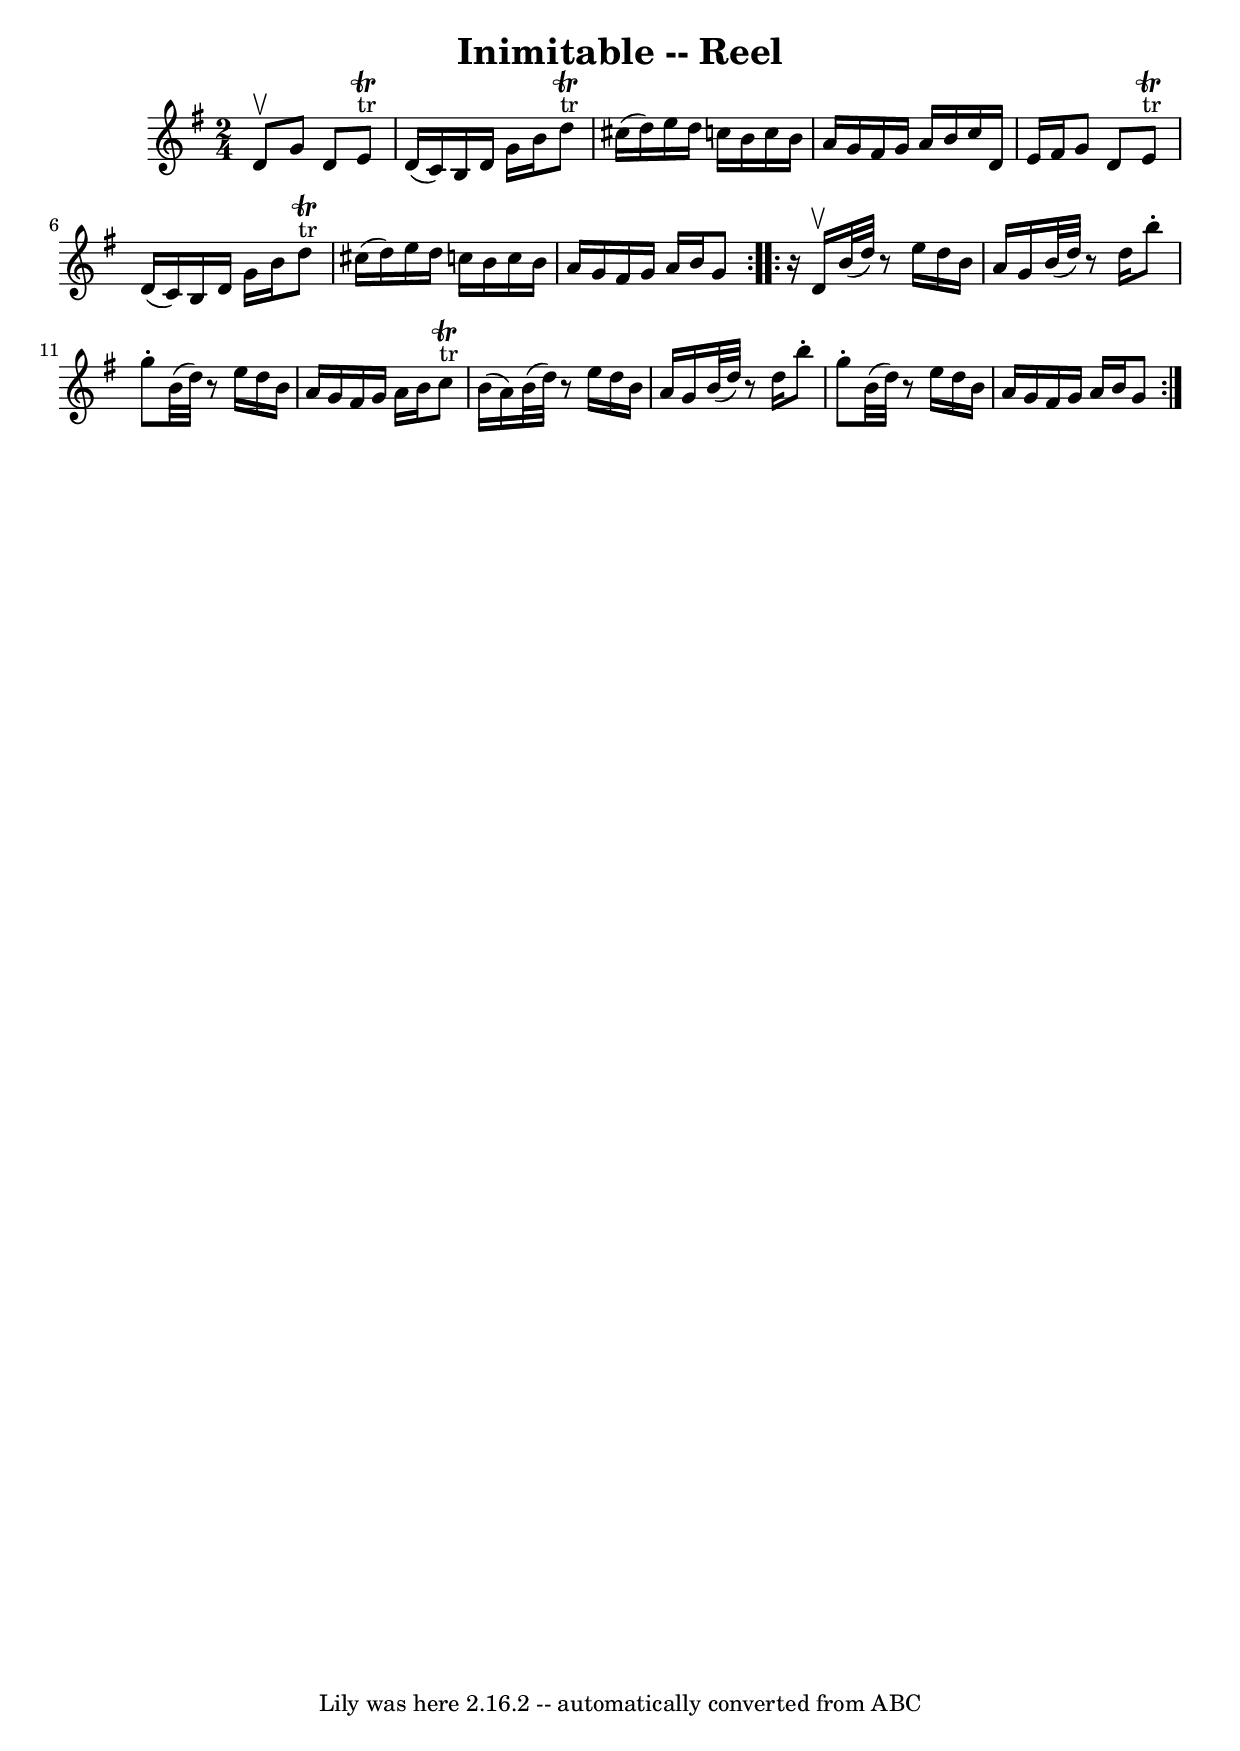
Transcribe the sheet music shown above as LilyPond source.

\version "2.16.2"
\include "Mammoth.ily"
\header {
  %% book = "Ryan's Mammoth Collection"
  crossRefNumber = "1"
  footnotes = "\\\\274"
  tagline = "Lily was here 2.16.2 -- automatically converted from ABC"
  title = "Inimitable -- Reel"

}
voicedefault =  {



  \repeat volta 2 {

    \time 2/4 
    \key g \major d'8^\upbow |
    g'8 d'8 e'8 
    ^"tr"^\trill d'16 (c'16)   |
    b16 d'16 g'16 b'16      
    d''8^"tr"^\trill cis''16 (d''16)   |
    e''16 d''16 c''!16 
    b'16 c''16 b'16 a'16 g'16    |
    fis'16 g'16 a'16   
    b'16 c''16 d'16 e'16 fis'16    |
    g'8 d'8 e'8 
    ^"tr"^\trill d'16 (c'16)   |
    b16 d'16 g'16 b'16      
    d''8^"tr"^\trill cis''16 (d''16)   |
    e''16 d''16 c''!16 
    b'16 c''16 b'16 a'16 g'16    |
    fis'16 g'16 a'16   
    b'16 g'8  
  }     
  \repeat volta 2 {
    r16 d'16^\upbow |
    b'32 (
    d''32)   r8 e''16 d''16 b'16 a'16 g'16    |
    b'32 (
    d''32)   r8 d''16 b''8 -. g''8 -.   |
    b'32 (d''32)   
    r8 e''16 d''16 b'16 a'16 g'16    |
    fis'16 g'16    
    a'16 b'16 c''8^"tr"^\trill b'16 (a'16)   |
    b'32 (
    d''32)   r8 e''16 d''16 b'16 a'16 g'16    |
    b'32 (
    d''32)   r8 d''16 b''8 -. g''8 -.   |
    b'32 (d''32)   
    r8 e''16 d''16 b'16 a'16 g'16    |
    fis'16 g'16    
    a'16 b'16 g'8  
  }   

}

\score{
  <<

    \context Staff="default"
    {
      \voicedefault 
      
    }

  >>
  \layout {
    
  }
  \midi {
  }

}
